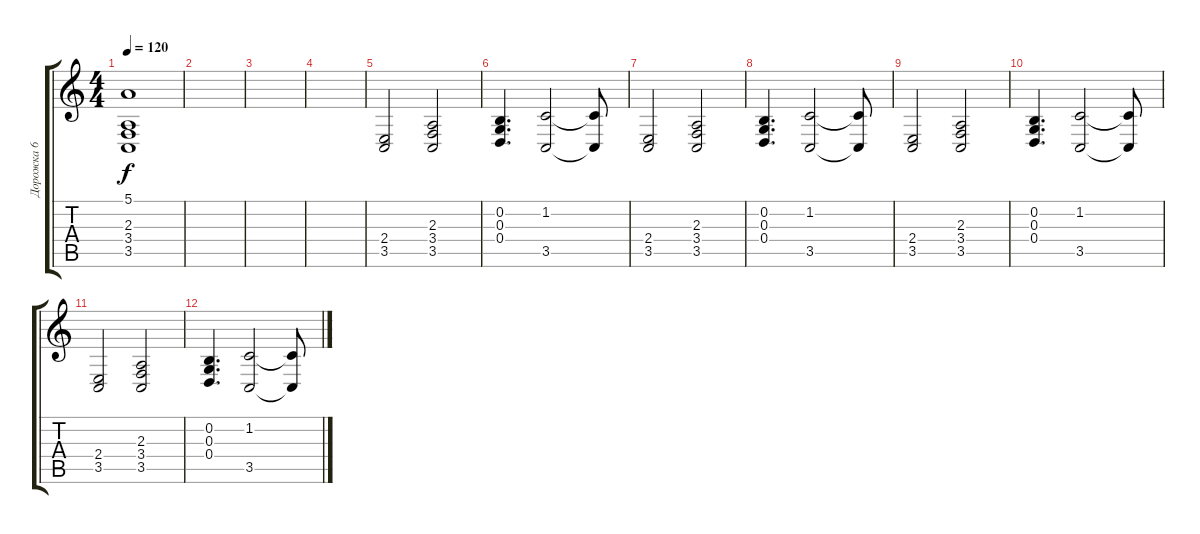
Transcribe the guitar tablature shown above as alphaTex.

\track ("Дорожка 6" "Дорожка 6") {instrument stringensemble1}
\staff {score tabs}
\tuning (E4 B3 G3 D3 A2 E2) {hide}
\ts (4 4)
\tempo 120
\clef g2
\ks c
(5.1 2.3 3.4 3.5).1{dy f} |
|
|
|
(2.4 3.5).2 (2.3 3.4 3.5).2 |
(0.2 0.3 0.4).4{d} (1.2 3.5).2 (1.2{t} 3.5{t}).8 |
(2.4 3.5).2 (2.3 3.4 3.5).2 |
(0.2 0.3 0.4).4{d} (1.2 3.5).2 (1.2{t} 3.5{t}).8 |
(2.4 3.5).2 (2.3 3.4 3.5).2 |
(0.2 0.3 0.4).4{d} (1.2 3.5).2 (1.2{t} 3.5{t}).8 |
(2.4 3.5).2 (2.3 3.4 3.5).2 |
(0.2 0.3 0.4).4{d} (1.2 3.5).2 (1.2{t} 3.5{t}).8
